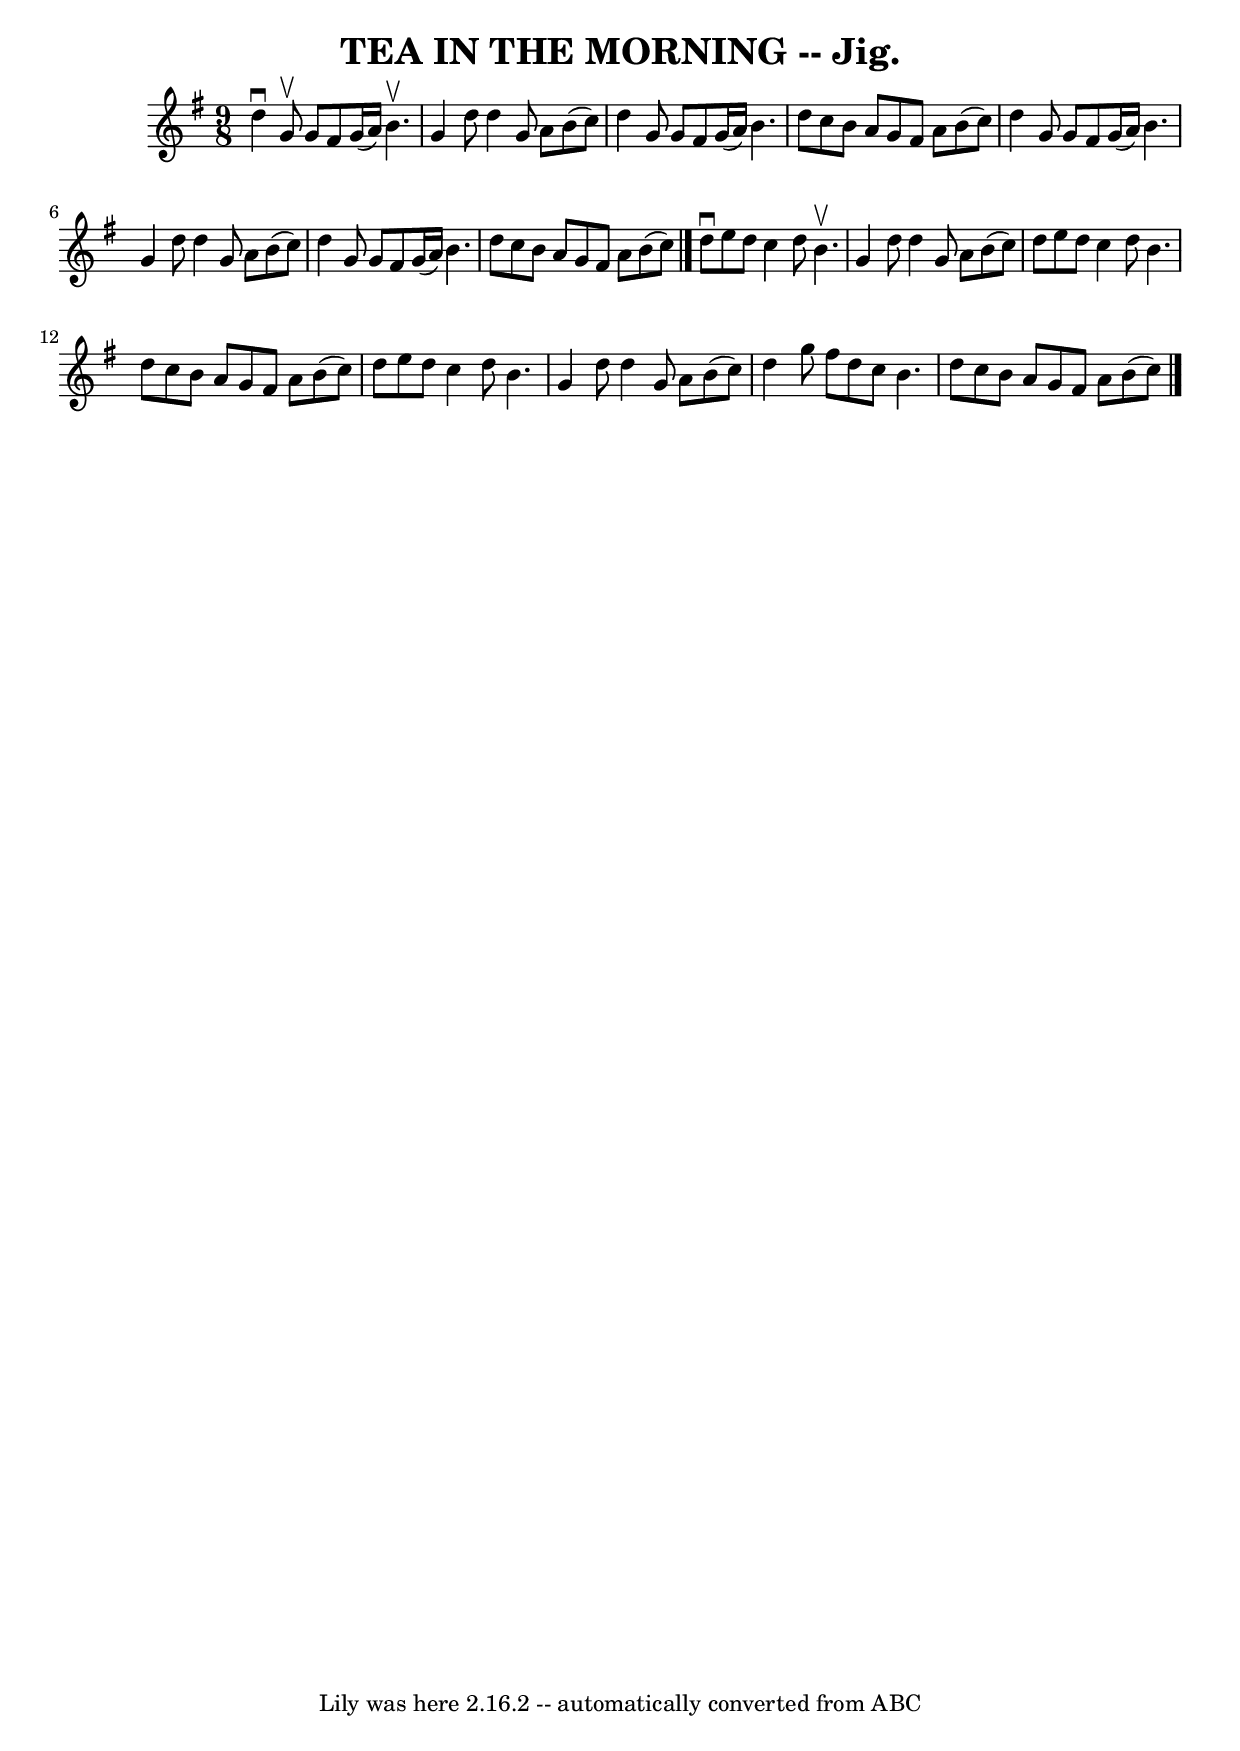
\version "2.7.40"
\include "Mammoth.ily"
\header {
	%% book = "Coles pg. 75.1"
	crossRefNumber = "9"
	footnotes = ""
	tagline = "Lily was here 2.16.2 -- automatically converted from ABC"
	title = "TEA IN THE MORNING -- Jig."
}
voicedefault =  {
\set Score.defaultBarType = "empty"

\time 9/8 \key g \major d''4^\downbow g'8^\upbow g'8 fis'8 g'16 (
 a'16) b'4.^\upbow |
 g'4 d''8 d''4 g'8 a'8 b'8 (
 c''8) |
 d''4 g'8 g'8 fis'8 g'16 (a'16) b'4.  
|
 d''8 c''8 b'8 a'8 g'8 fis'8 a'8 b'8 (c''8  
-) |
 d''4 g'8 g'8 fis'8 g'16 (a'16) b'4.  
|
 g'4 d''8 d''4 g'8 a'8 b'8 (c''8) |
   
d''4 g'8 g'8 fis'8 g'16 (a'16) b'4.  |
 d''8    
c''8 b'8 a'8 g'8 fis'8 a'8 b'8 (c''8) \bar "|."     
d''8^\downbow e''8 d''8 c''4 d''8 b'4.^\upbow |
 g'4    
d''8 d''4 g'8 a'8 b'8 (c''8) |
 d''8 e''8 d''8  
 c''4 d''8 b'4.  |
 d''8 c''8 b'8 a'8 g'8 fis'8   
 a'8 b'8 (c''8) |
 d''8 e''8 d''8 c''4 d''8    
b'4.  |
 g'4 d''8 d''4 g'8 a'8 b'8 (c''8) |
 
 d''4 g''8 fis''8 d''8 c''8 b'4.  |
 d''8 c''8    
b'8 a'8 g'8 fis'8 a'8 b'8 (c''8) \bar "|."   
}

\score{
    <<

	\context Staff="default"
	{
	    \voicedefault 
	}

    >>
	\layout {
	}
	\midi {}
}
